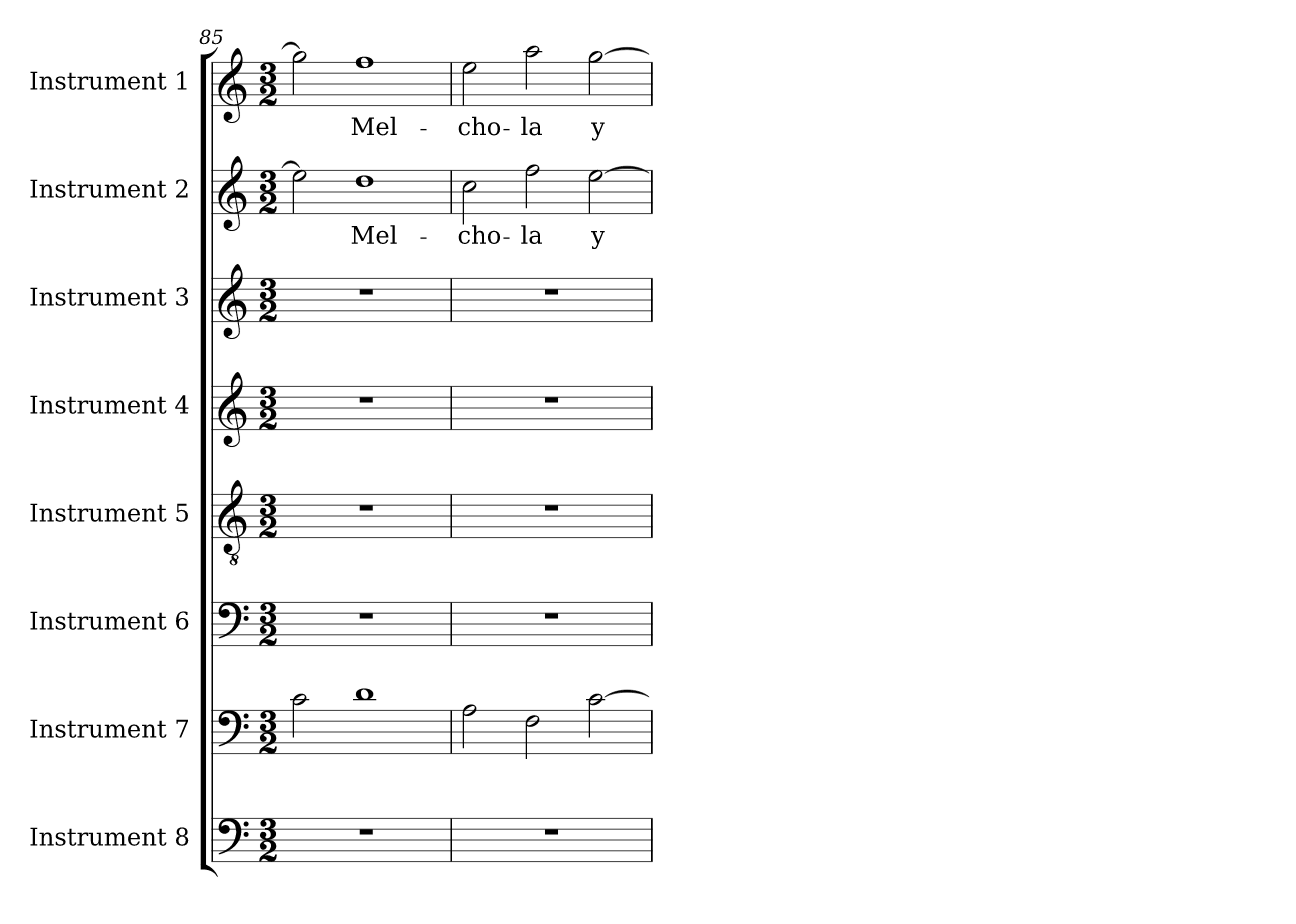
**kern	**kern	**kern	**kern	**kern	**kern	**kern	**text	**kern	**text
*part8	*part7	*part6	*part5	*part4	*part3	*part2	*part2	*part1	*part1
*staff8	*staff7	*staff6	*staff5	*staff4	*staff3	*staff2	*staff2	*staff1	*staff1
*I"Instrument 8	*I"Instrument 7	*I"Instrument 6	*I"Instrument 5	*I"Instrument 4	*I"Instrument 3	*I"Instrument 2	*	*I"Instrument 1	*
!!LO:LB:g=z
*clefF4	*clefF4	*clefF4	*clefGv2	*clefG2	*clefG2	*clefG2	*	*clefG2	*
*k[]	*k[]	*k[]	*k[]	*k[]	*k[]	*k[]	*	*k[]	*
*C:	*C:	*C:	*C:	*C:	*C:	*C:	*	*C:	*
*M3/2	*M3/2	*M3/2	*M3/2	*M3/2	*M3/2	*M3/2	*	*M3/2	*
=85	=85	=85	=85	=85	=85	=85	=85	=85	=85
!	!	!	!	!	!	!	!LO:LY:b:rj	!	!LO:LY:b:cj
1.r	2c\	1.r	1.r	1.r	1.r	2ee\]	.	2gg\]	.
!	!	!	!	!	!	!	!LO:LY:b:rj	!	!LO:LY:b:cj
.	1d	.	.	.	.	1dd	Mel-	1ff	Mel-
=86	=86	=86	=86	=86	=86	=86	=86	=86	=86
!	!	!	!	!	!	!	!LO:LY:b:rj	!	!LO:LY:b:cj
1.r	2A\	1.r	1.r	1.r	1.r	2cc\	-cho-	2ee\	-cho-
!	!	!	!	!	!	!	!LO:LY:b:rj	!	!LO:LY:b:cj
.	2F\	.	.	.	.	2ff\	-la	2aa\	-la
!	!	!	!	!	!	!	!LO:LY:b:rj	!	!LO:LY:b:cj
.	[>2c\	.	.	.	.	[>2ee\	y	[>2gg\	y
=	=	=	=	=	=	=	=	=	=
*-	*-	*-	*-	*-	*-	*-	*-	*-	*-
